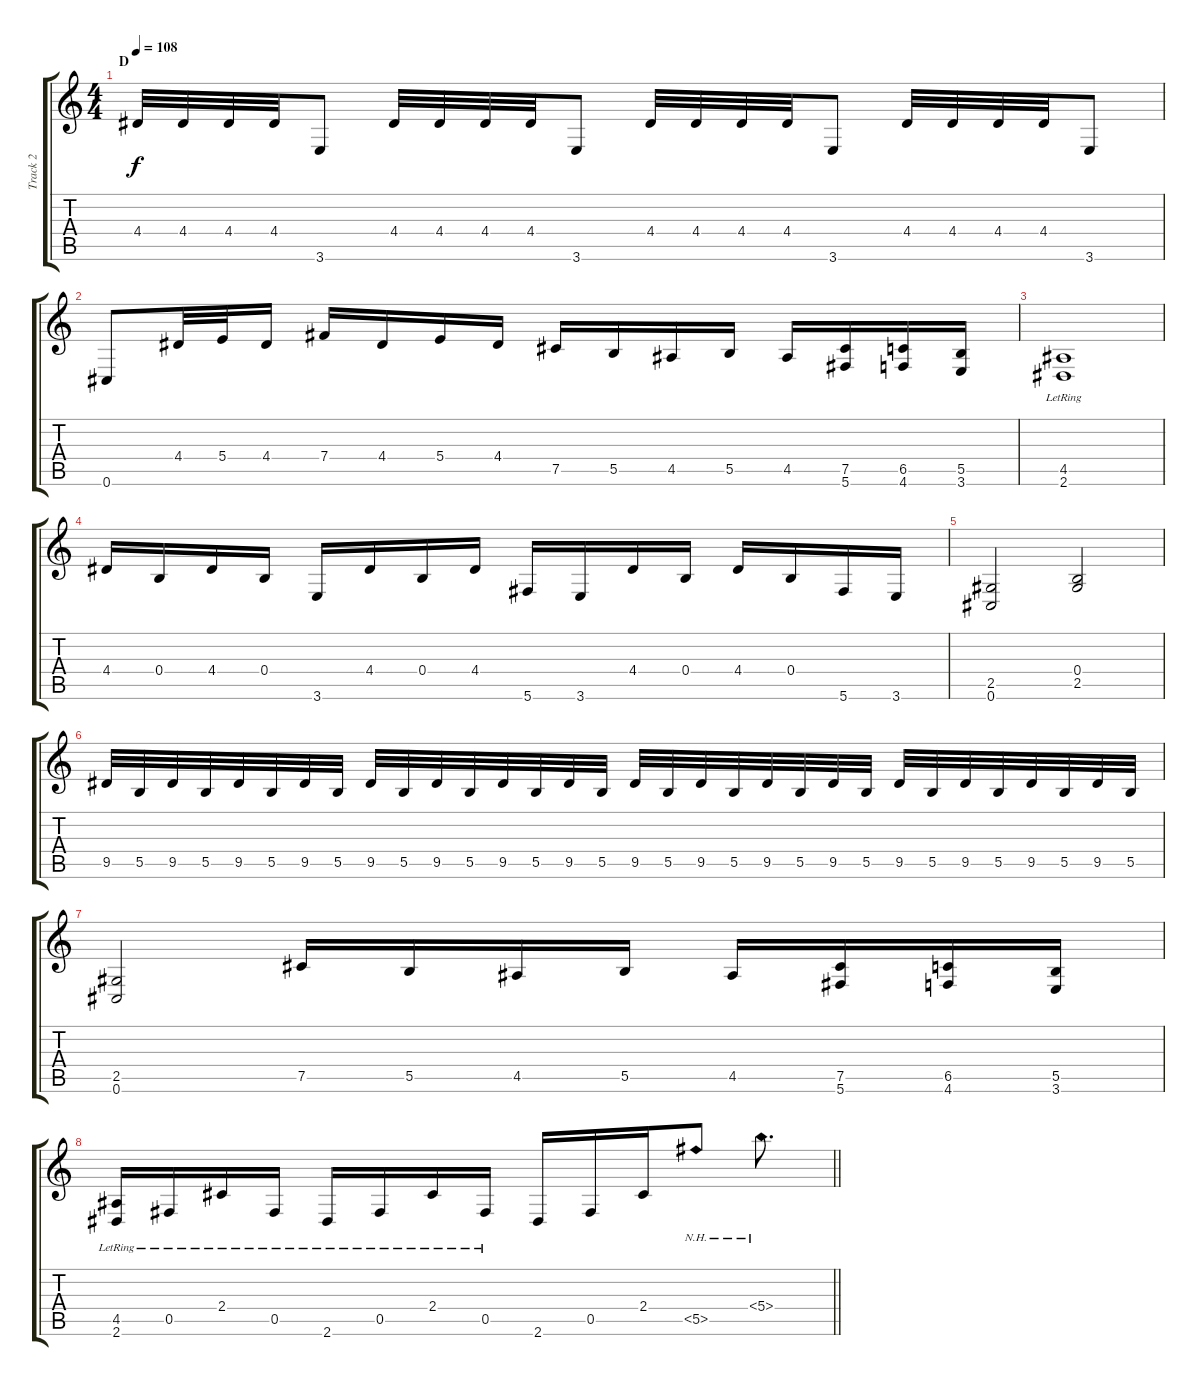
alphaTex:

\track ("Track 2" "Track 2") {instrument distortionguitar}
\staff {score tabs}
\tuning (Db4 Ab3 E3 B2 Gb2 Db2) {hide}
\ts (4 4)
\section ("" "D")
\tempo 108
\clef g2
\ks c
4.4.32{dy f} 4.4.32 4.4.32 4.4.32 3.6.8 4.4.32 4.4.32 4.4.32 4.4.32 3.6.8 4.4.32 4.4.32 4.4.32 4.4.32 3.6.8 4.4.32 4.4.32 4.4.32 4.4.32 3.6.8 |
0.6.8 4.4.32 5.4.32 4.4.16 7.4.16 4.4.16 5.4.16 4.4.16 7.5.16 5.5.16 4.5.16 5.5.16 4.5.16 (7.5 5.6).16 (6.5 4.6).16 (5.5 3.6).16 |
(4.5 2.6{lr}).1 |
4.4.16 0.4.16 4.4.16 0.4.16 3.6.16 4.4.16 0.4.16 4.4.16 5.6.16 3.6.16 4.4.16 0.4.16 4.4.16 0.4.16 5.6.16 3.6.16 |
(2.5 0.6).2 (0.4 2.5).2 |
9.5.32 5.5.32 9.5.32 5.5.32 9.5.32 5.5.32 9.5.32 5.5.32 9.5.32 5.5.32 9.5.32 5.5.32 9.5.32 5.5.32 9.5.32 5.5.32 9.5.32 5.5.32 9.5.32 5.5.32 9.5.32 5.5.32 9.5.32 5.5.32 9.5.32 5.5.32 9.5.32 5.5.32 9.5.32 5.5.32 9.5.32 5.5.32 |
(2.5 0.6).2 7.5.16 5.5.16 4.5.16 5.5.16 4.5.16 (7.5 5.6).16 (6.5 4.6).16 (5.5 3.6).16 |
\barLineRight lightlight
(4.5 2.6{lr}).16 0.5{lr}.16 2.4{lr}.16 0.5{lr}.16 2.6{lr}.16 0.5{lr}.16 2.4{lr}.16 0.5{lr}.16 2.6.16 0.5.16 2.4.16 5.5{nh}.8 5.4{nh}.8{d}
